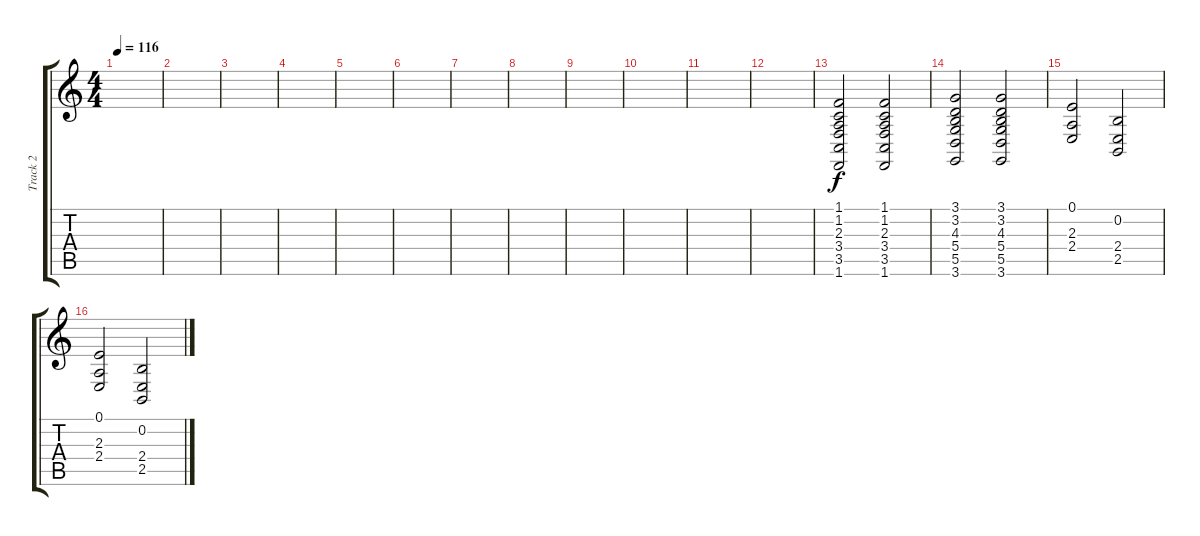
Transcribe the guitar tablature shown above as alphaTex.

\track ("Track 2" "Track 2") {instrument brightacousticpiano}
\staff {score tabs}
\tuning (E4 B3 G3 D3 A2 E2) {hide}
\ts (4 4)
\tempo 116
\clef g2
\ks c
|
|
|
|
|
|
|
|
|
|
|
|
(1.1 1.2 2.3 3.4 3.5 1.6).2{volume 12} (1.1 1.2 2.3 3.4 3.5 1.6).2 |
(3.1 3.2 4.3 5.4 5.5 3.6).2 (3.1 3.2 4.3 5.4 5.5 3.6).2 |
(0.1 2.3 2.4).2 (0.2 2.4 2.5).2 |
(0.1 2.3 2.4).2 (0.2 2.4 2.5).2
